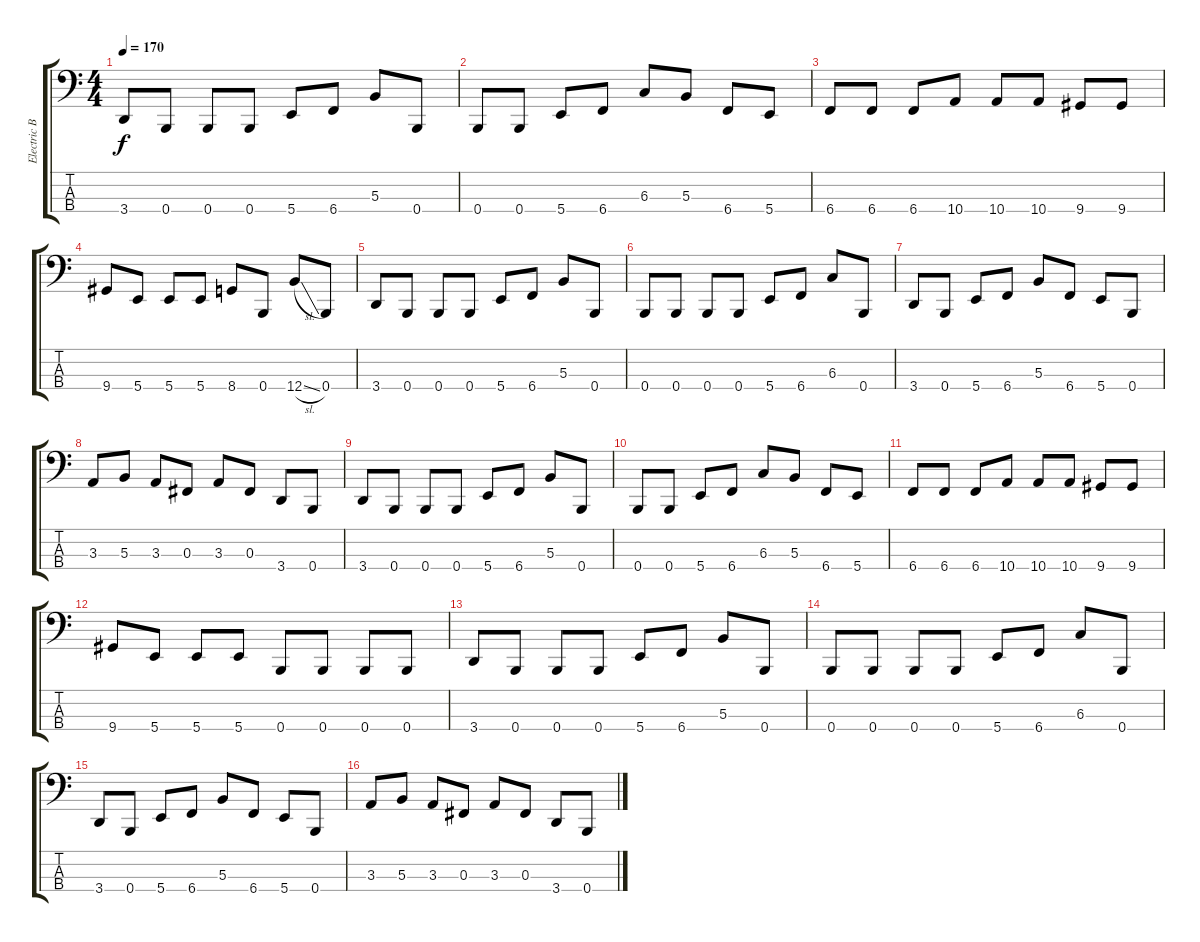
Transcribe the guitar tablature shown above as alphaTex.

\track ("Electric Bass" "Electric B") {instrument electricbassfinger}
\staff {score tabs}
\tuning (E2 B1 Gb1 B0) {hide}
\ts (4 4)
\tempo 170
\clef f4
\ks c
3.4.8{dy f} 0.4.8 0.4.8 0.4.8 5.4.8 6.4.8 5.3.8 0.4.8 |
0.4.8 0.4.8 5.4.8 6.4.8 6.3.8 5.3.8 6.4.8 5.4.8 |
6.4.8 6.4.8 6.4.8 10.4.8 10.4.8 10.4.8 9.4.8 9.4.8 |
9.4.8 5.4.8 5.4.8 5.4.8 8.4.8 0.4.8 12.4{sl}.8 0.4.8 |
3.4.8 0.4.8 0.4.8 0.4.8 5.4.8 6.4.8 5.3.8 0.4.8 |
0.4.8 0.4.8 0.4.8 0.4.8 5.4.8 6.4.8 6.3.8 0.4.8 |
3.4.8 0.4.8 5.4.8 6.4.8 5.3.8 6.4.8 5.4.8 0.4.8 |
3.3.8 5.3.8 3.3.8 0.3.8 3.3.8 0.3.8 3.4.8 0.4.8 |
3.4.8 0.4.8 0.4.8 0.4.8 5.4.8 6.4.8 5.3.8 0.4.8 |
0.4.8 0.4.8 5.4.8 6.4.8 6.3.8 5.3.8 6.4.8 5.4.8 |
6.4.8 6.4.8 6.4.8 10.4.8 10.4.8 10.4.8 9.4.8 9.4.8 |
9.4.8 5.4.8 5.4.8 5.4.8 0.4.8 0.4.8 0.4.8 0.4.8 |
3.4.8 0.4.8 0.4.8 0.4.8 5.4.8 6.4.8 5.3.8 0.4.8 |
0.4.8 0.4.8 0.4.8 0.4.8 5.4.8 6.4.8 6.3.8 0.4.8 |
3.4.8 0.4.8 5.4.8 6.4.8 5.3.8 6.4.8 5.4.8 0.4.8 |
3.3.8 5.3.8 3.3.8 0.3.8 3.3.8 0.3.8 3.4.8 0.4.8
